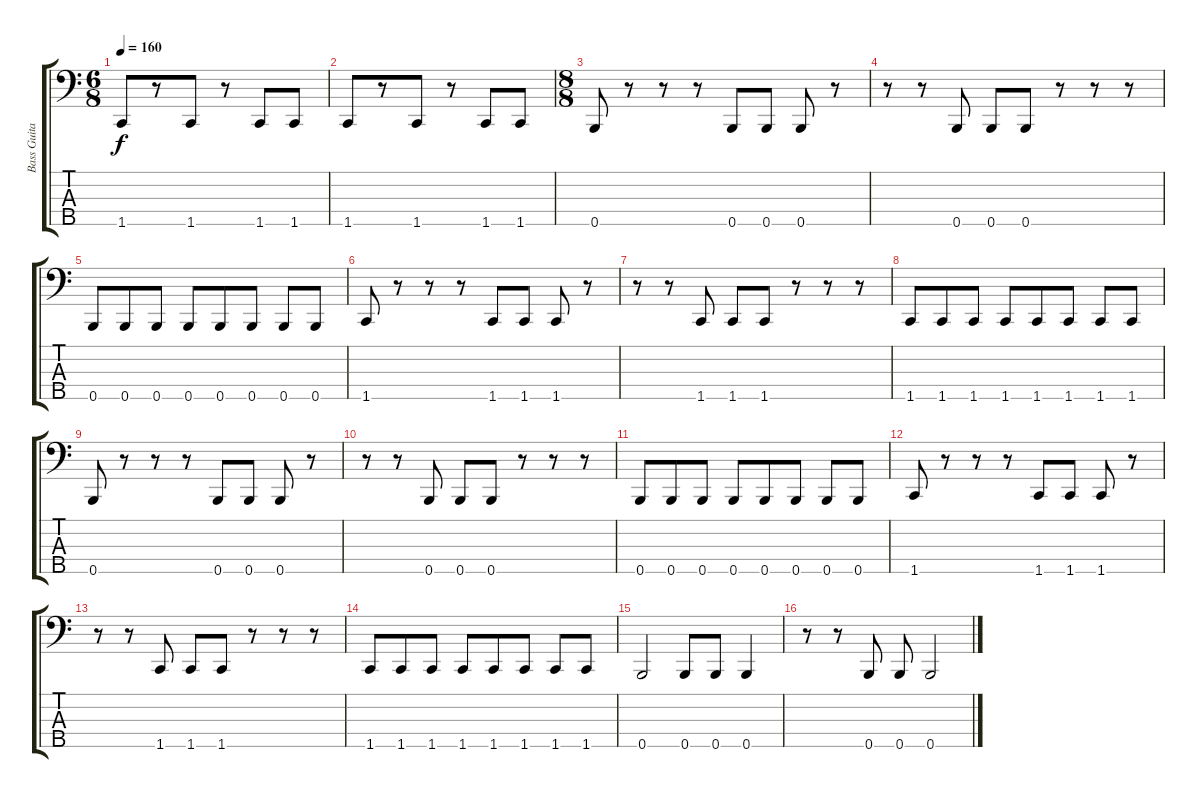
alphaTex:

\track ("Bass Guitar" "Bass Guita") {instrument electricbasspick}
\staff {score tabs}
\tuning (G2 D2 A1 E1 B0) {hide}
\ts (6 8)
\tempo 160
\clef f4
\ks c
1.5.8{dy f} r.8 1.5.8 r.8 1.5.8 1.5.8 |
1.5.8 r.8 1.5.8 r.8 1.5.8 1.5.8 |
\ts (8 8)
0.5.8 r.8 r.8 r.8 0.5.8 0.5.8 0.5.8 r.8 |
r.8 r.8 0.5.8 0.5.8 0.5.8 r.8 r.8 r.8 |
0.5.8 0.5.8 0.5.8 0.5.8 0.5.8 0.5.8 0.5.8 0.5.8 |
1.5.8 r.8 r.8 r.8 1.5.8 1.5.8 1.5.8 r.8 |
r.8 r.8 1.5.8 1.5.8 1.5.8 r.8 r.8 r.8 |
1.5.8 1.5.8 1.5.8 1.5.8 1.5.8 1.5.8 1.5.8 1.5.8 |
0.5.8 r.8 r.8 r.8 0.5.8 0.5.8 0.5.8 r.8 |
r.8 r.8 0.5.8 0.5.8 0.5.8 r.8 r.8 r.8 |
0.5.8 0.5.8 0.5.8 0.5.8 0.5.8 0.5.8 0.5.8 0.5.8 |
1.5.8 r.8 r.8 r.8 1.5.8 1.5.8 1.5.8 r.8 |
r.8 r.8 1.5.8 1.5.8 1.5.8 r.8 r.8 r.8 |
1.5.8 1.5.8 1.5.8 1.5.8 1.5.8 1.5.8 1.5.8 1.5.8 |
0.5.2 0.5.8 0.5.8 0.5.4 |
r.8 r.8 0.5.8 0.5.8 0.5.2
